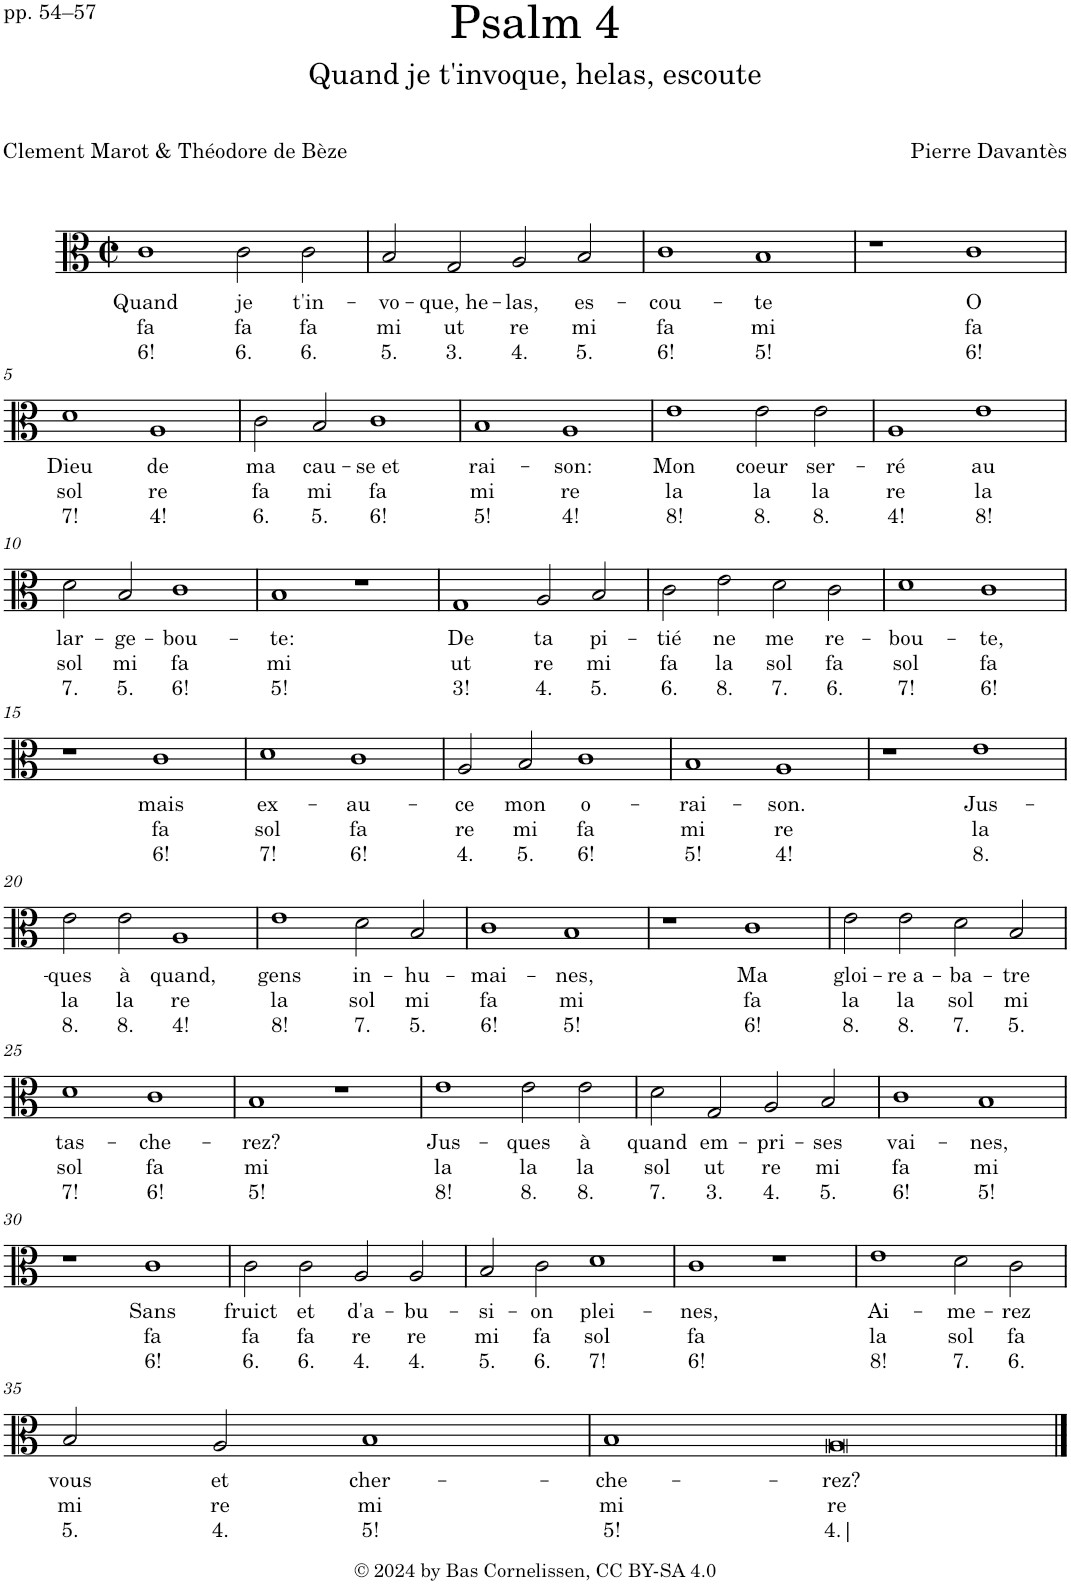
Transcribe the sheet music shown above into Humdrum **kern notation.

**kern	**text	**text	**text
*part1	*part1	*part1	*part1
*staff1	*staff1	*staff1	*staff1
*I"Voice	*	*	*
*I'Vo.	*	*	*
*clefC3	*	*	*
*k[]	*	*	*
*M4/2	*	*	*
*met(c|)	*	*	*
=1	=1	=1	=1
!	!LO:LY:b	!LO:LY:b	!LO:LY:b
1c	Quand	fa	6!
!	!LO:LY:b	!LO:LY:b	!LO:LY:b
2c\	je	fa	6.
!	!LO:LY:b	!LO:LY:b	!LO:LY:b
2c\	t'in-	fa	6.
=2	=2	=2	=2
!	!LO:LY:b	!LO:LY:b	!LO:LY:b
2B/	-vo-	mi	5.
!	!LO:LY:b	!LO:LY:b	!LO:LY:b
2G/	-que, he-	ut	3.
!	!LO:LY:b	!LO:LY:b	!LO:LY:b
2A/	-las,	re	4.
!	!LO:LY:b	!LO:LY:b	!LO:LY:b
2B/	es-	mi	5.
=3	=3	=3	=3
!	!LO:LY:b	!LO:LY:b	!LO:LY:b
1c	-cou-	fa	6!
!	!LO:LY:b	!LO:LY:b	!LO:LY:b
1B	-te	mi	5!
=4	=4	=4	=4
1r	.	.	.
!	!LO:LY:b	!LO:LY:b	!LO:LY:b
1c	O	fa	6!
!!LO:LB:g=z
=5	=5	=5	=5
!	!LO:LY:b	!LO:LY:b	!LO:LY:b
1d	Dieu	sol	7!
!	!LO:LY:b	!LO:LY:b	!LO:LY:b
1A	de	re	4!
=6	=6	=6	=6
!	!LO:LY:b	!LO:LY:b	!LO:LY:b
2c\	ma	fa	6.
!	!LO:LY:b	!LO:LY:b	!LO:LY:b
2B/	cau-	mi	5.
!	!LO:LY:b	!LO:LY:b	!LO:LY:b
1c	-se et	fa	6!
=7	=7	=7	=7
!	!LO:LY:b	!LO:LY:b	!LO:LY:b
1B	rai-	mi	5!
!	!LO:LY:b	!LO:LY:b	!LO:LY:b
1A	-son:	re	4!
=8	=8	=8	=8
!	!LO:LY:b	!LO:LY:b	!LO:LY:b
1e	Mon	la	8!
!	!LO:LY:b	!LO:LY:b	!LO:LY:b
2e\	coeur	la	8.
!	!LO:LY:b	!LO:LY:b	!LO:LY:b
2e\	ser-	la	8.
=9	=9	=9	=9
!	!LO:LY:b	!LO:LY:b	!LO:LY:b
1A	-ré	re	4!
!	!LO:LY:b	!LO:LY:b	!LO:LY:b
1e	au	la	8!
!!LO:LB:g=z
=10	=10	=10	=10
!	!LO:LY:b	!LO:LY:b	!LO:LY:b
2d\	lar-	sol	7.
!	!LO:LY:b	!LO:LY:b	!LO:LY:b
2B/	-ge-	mi	5.
!	!LO:LY:b	!LO:LY:b	!LO:LY:b
1c	-bou-	fa	6!
=11	=11	=11	=11
!	!LO:LY:b	!LO:LY:b	!LO:LY:b
1B	-te:	mi	5!
1r	.	.	.
=12	=12	=12	=12
!	!LO:LY:b	!LO:LY:b	!LO:LY:b
1G	De	ut	3!
!	!LO:LY:b	!LO:LY:b	!LO:LY:b
2A/	ta	re	4.
!	!LO:LY:b	!LO:LY:b	!LO:LY:b
2B/	pi-	mi	5.
=13	=13	=13	=13
!	!LO:LY:b	!LO:LY:b	!LO:LY:b
2c\	-tié	fa	6.
!	!LO:LY:b	!LO:LY:b	!LO:LY:b
2e\	ne	la	8.
!	!LO:LY:b	!LO:LY:b	!LO:LY:b
2d\	me	sol	7.
!	!LO:LY:b	!LO:LY:b	!LO:LY:b
2c\	re-	fa	6.
=14	=14	=14	=14
!	!LO:LY:b	!LO:LY:b	!LO:LY:b
1d	-bou-	sol	7!
!	!LO:LY:b	!LO:LY:b	!LO:LY:b
1c	-te,	fa	6!
!!LO:LB:g=z
=15	=15	=15	=15
1r	.	.	.
!	!LO:LY:b	!LO:LY:b	!LO:LY:b
1c	mais	fa	6!
=16	=16	=16	=16
!	!LO:LY:b	!LO:LY:b	!LO:LY:b
1d	ex-	sol	7!
!	!LO:LY:b	!LO:LY:b	!LO:LY:b
1c	-au-	fa	6!
=17	=17	=17	=17
!	!LO:LY:b	!LO:LY:b	!LO:LY:b
2A/	-ce	re	4.
!	!LO:LY:b	!LO:LY:b	!LO:LY:b
2B/	mon	mi	5.
!	!LO:LY:b	!LO:LY:b	!LO:LY:b
1c	o-	fa	6!
=18	=18	=18	=18
!	!LO:LY:b	!LO:LY:b	!LO:LY:b
1B	-rai-	mi	5!
!	!LO:LY:b	!LO:LY:b	!LO:LY:b
1A	-son.	re	4!
=19	=19	=19	=19
1r	.	.	.
!	!LO:LY:b	!LO:LY:b	!LO:LY:b
1e	Jus-	la	8.
!!LO:LB:g=z
=20	=20	=20	=20
!	!LO:LY:b	!LO:LY:b	!LO:LY:b
2e\	-ques	la	8.
!	!LO:LY:b	!LO:LY:b	!LO:LY:b
2e\	à	la	8.
!	!LO:LY:b	!LO:LY:b	!LO:LY:b
1A	quand,	re	4!
=21	=21	=21	=21
!	!LO:LY:b	!LO:LY:b	!LO:LY:b
1e	gens	la	8!
!	!LO:LY:b	!LO:LY:b	!LO:LY:b
2d\	in-	sol	7.
!	!LO:LY:b	!LO:LY:b	!LO:LY:b
2B/	-hu-	mi	5.
=22	=22	=22	=22
!	!LO:LY:b	!LO:LY:b	!LO:LY:b
1c	-mai-	fa	6!
!	!LO:LY:b	!LO:LY:b	!LO:LY:b
1B	-nes,	mi	5!
=23	=23	=23	=23
1r	.	.	.
!	!LO:LY:b	!LO:LY:b	!LO:LY:b
1c	Ma	fa	6!
=24	=24	=24	=24
!	!LO:LY:b	!LO:LY:b	!LO:LY:b
2e\	gloi-	la	8.
!	!LO:LY:b	!LO:LY:b	!LO:LY:b
2e\	-re a-	la	8.
!	!LO:LY:b	!LO:LY:b	!LO:LY:b
2d\	-ba-	sol	7.
!	!LO:LY:b	!LO:LY:b	!LO:LY:b
2B/	-tre	mi	5.
!!LO:LB:g=z
=25	=25	=25	=25
!	!LO:LY:b	!LO:LY:b	!LO:LY:b
1d	tas-	sol	7!
!	!LO:LY:b	!LO:LY:b	!LO:LY:b
1c	-che-	fa	6!
=26	=26	=26	=26
!	!LO:LY:b	!LO:LY:b	!LO:LY:b
1B	-rez?	mi	5!
1r	.	.	.
=27	=27	=27	=27
!	!LO:LY:b	!LO:LY:b	!LO:LY:b
1e	Jus-	la	8!
!	!LO:LY:b	!LO:LY:b	!LO:LY:b
2e\	-ques	la	8.
!	!LO:LY:b	!LO:LY:b	!LO:LY:b
2e\	à	la	8.
=28	=28	=28	=28
!	!LO:LY:b	!LO:LY:b	!LO:LY:b
2d\	quand	sol	7.
!	!LO:LY:b	!LO:LY:b	!LO:LY:b
2G/	em-	ut	3.
!	!LO:LY:b	!LO:LY:b	!LO:LY:b
2A/	-pri-	re	4.
!	!LO:LY:b	!LO:LY:b	!LO:LY:b
2B/	-ses	mi	5.
=29	=29	=29	=29
!	!LO:LY:b	!LO:LY:b	!LO:LY:b
1c	vai-	fa	6!
!	!LO:LY:b	!LO:LY:b	!LO:LY:b
1B	-nes,	mi	5!
!!LO:LB:g=z
=30	=30	=30	=30
1r	.	.	.
!	!LO:LY:b	!LO:LY:b	!LO:LY:b
1c	Sans	fa	6!
=31	=31	=31	=31
!	!LO:LY:b	!LO:LY:b	!LO:LY:b
2c\	fruict	fa	6.
!	!LO:LY:b	!LO:LY:b	!LO:LY:b
2c\	et	fa	6.
!	!LO:LY:b	!LO:LY:b	!LO:LY:b
2A/	d'a-	re	4.
!	!LO:LY:b	!LO:LY:b	!LO:LY:b
2A/	-bu-	re	4.
=32	=32	=32	=32
!	!LO:LY:b	!LO:LY:b	!LO:LY:b
2B/	-si-	mi	5.
!	!LO:LY:b	!LO:LY:b	!LO:LY:b
2c\	-on	fa	6.
!	!LO:LY:b	!LO:LY:b	!LO:LY:b
1d	plei-	sol	7!
=33	=33	=33	=33
!	!LO:LY:b	!LO:LY:b	!LO:LY:b
1c	-nes,	fa	6!
1r	.	.	.
=34	=34	=34	=34
!	!LO:LY:b	!LO:LY:b	!LO:LY:b
1e	Ai-	la	8!
!	!LO:LY:b	!LO:LY:b	!LO:LY:b
2d\	-me-	sol	7.
!	!LO:LY:b	!LO:LY:b	!LO:LY:b
2c\	-rez	fa	6.
!!LO:LB:g=z
=35	=35	=35	=35
!	!LO:LY:b	!LO:LY:b	!LO:LY:b
2B/	vous	mi	5.
!	!LO:LY:b	!LO:LY:b	!LO:LY:b
2A/	et	re	4.
!	!LO:LY:b	!LO:LY:b	!LO:LY:b
1B	cher-	mi	5!
=36	=36	=36	=36
!	!LO:LY:b	!LO:LY:b	!LO:LY:b
1B	-che-	mi	5!
!	!LO:LY:b	!LO:LY:b	!LO:LY:b
1A	-rez?	re	4.|
==	==	==	==
*-	*-	*-	*-
